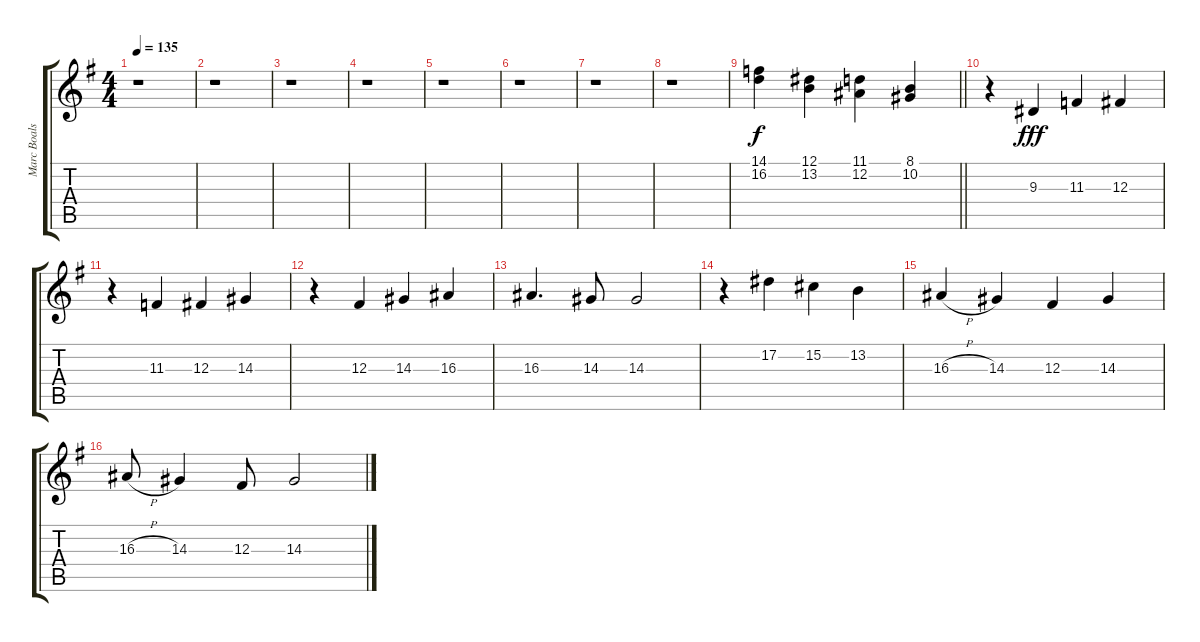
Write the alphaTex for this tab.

\track ("Marc Boals" "Marc Boals") {instrument stringensemble2}
\staff {score tabs}
\tuning (Eb4 Bb3 Gb3 Db3 Ab2 Eb2) {hide}
\ts (4 4)
\tempo 135
\clef g2
\ks eminor
r.1{dy fff} |
r.1 |
r.1 |
r.1 |
r.1 |
r.1 |
r.1 |
r.1 |
\barLineRight lightlight
(14.1 16.2).4{dy f} (12.1 13.2).4 (11.1 12.2).4 (8.1 10.2).4 |
r.4 9.3.4{dy fff} 11.3.4 12.3.4 |
r.4 11.3.4 12.3.4 14.3.4 |
r.4 12.3.4 14.3.4 16.3.4 |
16.3.4{d} 14.3.8 14.3.2 |
r.4 17.2.4 15.2.4 13.2.4 |
16.3{h}.4 14.3.4 12.3.4 14.3.4 |
16.3{h}.8 14.3.4 12.3.8 14.3.2
